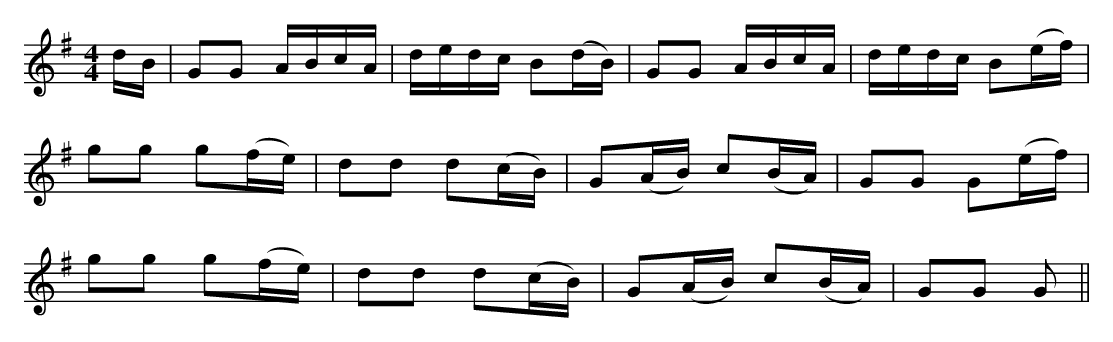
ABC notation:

X:1
M:4/4
K:G
d/B/|GG A/B/c/A/|d/e/d/c/ B(d/B/)|GG A/B/c/A/|d/e/d/c/ B(e/f/)|
gg g(f/e/)|dd d(c/B/)|G(A/B/) c(B/A/)|GG G(e/f/)|
gg g(f/e/)|dd d(c/B/)|G(A/B/) c(B/A/)|GG G||
